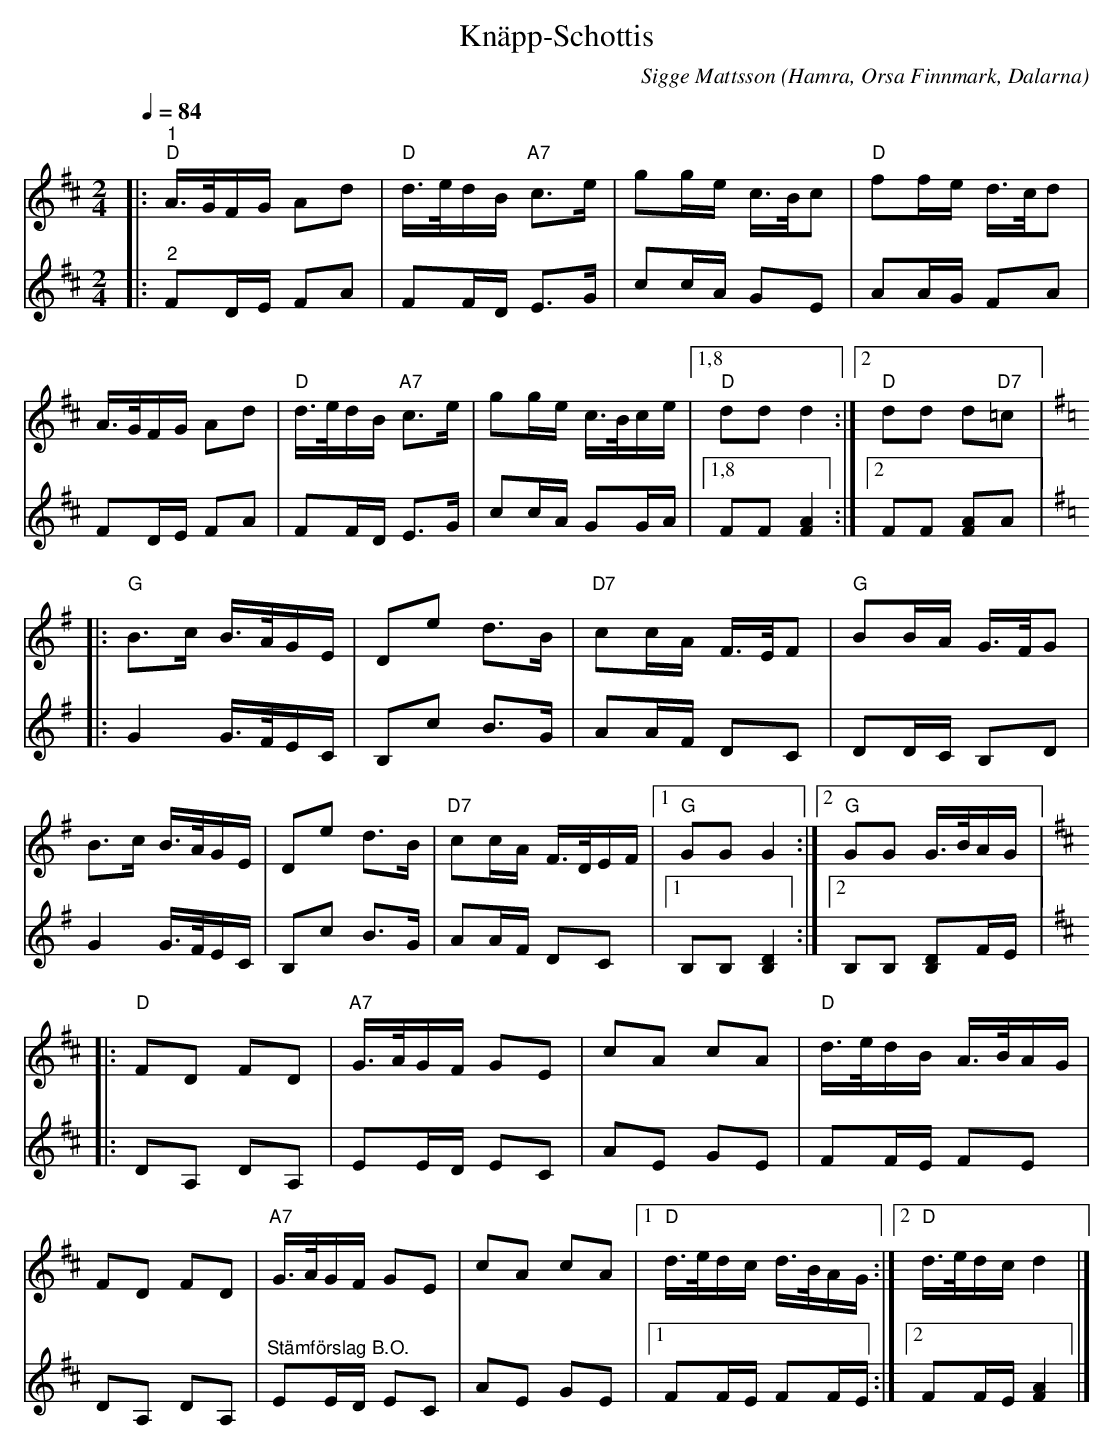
X:1
T:Knäpp-Schottis
C:Sigge Mattsson
O:Hamra, Orsa Finnmark, Dalarna
L:1/8
Q:1/4=84
M:2/4
K:D
V:1
|:"^1""D" A/>G/F/G/ Ad |"D" d/>e/d/B/"A7" c>e | gg/e/ c/>B/c |"D" ff/e/ d/>c/d |
A/>G/F/G/ Ad | "D" d/>e/d/B/"A7" c>e | gg/e/ c/>B/c/e/ |1,8"D" dd d2 :|2"D" dd d"D7"=c |:
[K:G]"G" B>c B/>A/G/E/ | De d>B |"D7" cc/A/ F/>E/F |"G" BB/A/ G/>F/G |
B>c B/>A/G/E/ | De d>B | "D7" cc/A/ F/>D/E/F/ |1"G" GG G2 :|2"G" GG G/>B/A/G/ |:
[K:D]"D" FD FD |"A7" G/>A/G/F/ GE | cA cA |"D" d/>e/d/B/ A/>B/A/G/ |
FD FD |"A7" G/>A/G/F/ GE | cA cA |1"D" d/>e/d/c/ d/>B/A/G/ :|2 "D" d/>e/d/c/ d2 |]
V:2
|:"^2" FD/E/ FA | FF/D/ E>G | cc/A/ GE | AA/G/ FA |
FD/E/ FA | FF/D/ E>G | cc/A/ GG/A/ |1,8 FF [FA]2 :|2 FF [FA]A |:
[K:G] G2 G/>F/E/C/ | B,c B>G | AA/F/ DC | DD/C/ B,D |
G2 G/>F/E/C/ | B,c B>G | AA/F/ DC |1 B,B, [B,D]2 :|2 B,B, [B,D]F/E/ |:
[K:D] DA, DA, | EE/D/ EC | AE GE | FF/E/ FE |
DA, DA, |"^Stämförslag B.O." EE/D/ EC | AE GE |1 FF/E/ FF/E/ :|2 FF/E/ [FA]2 |]
